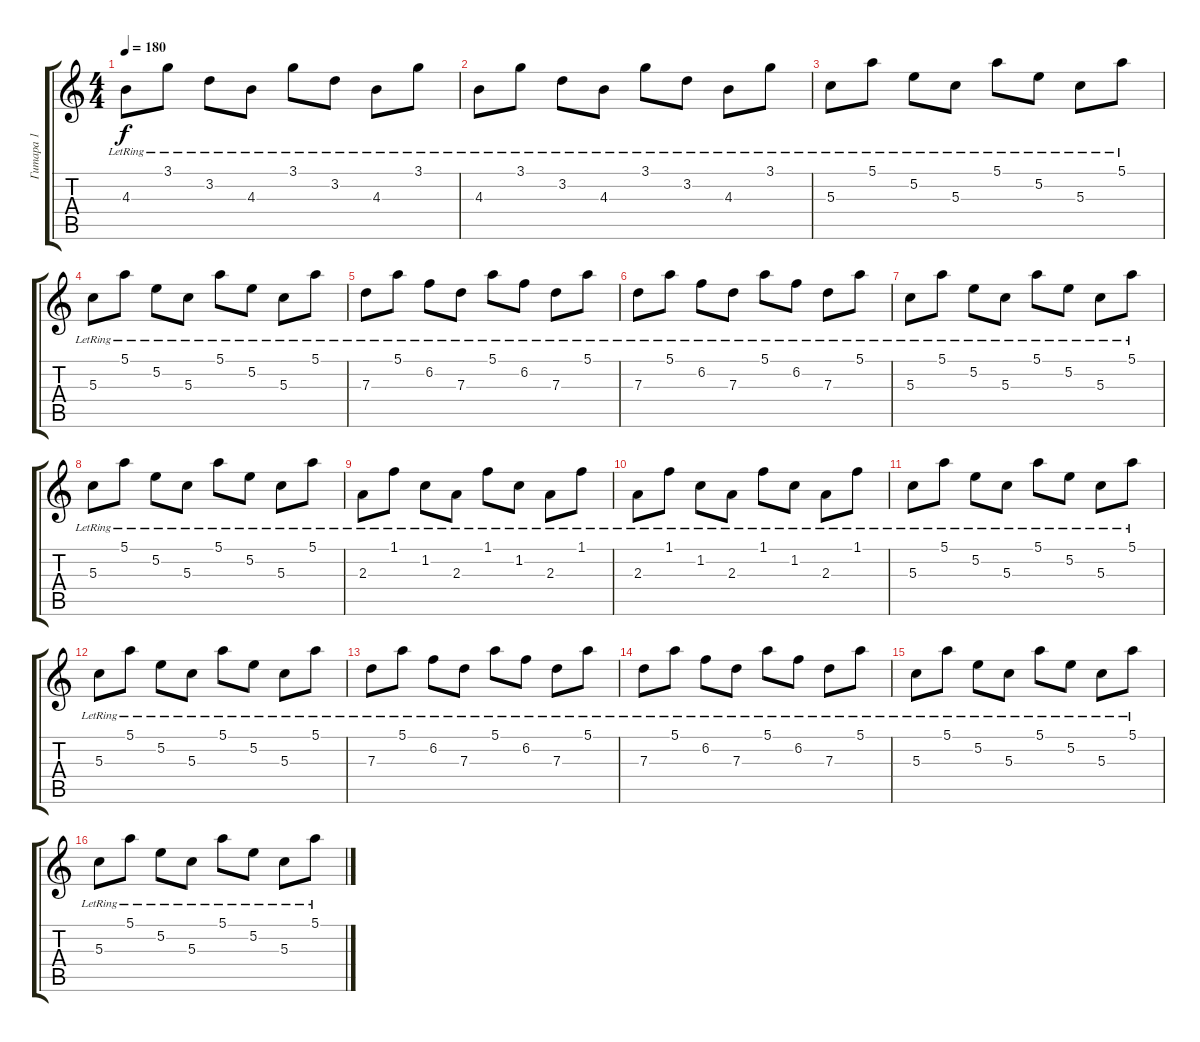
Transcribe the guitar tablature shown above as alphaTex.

\track ("Гитара 1" "Гитара 1") {instrument electricguitarjazz}
\staff {score tabs}
\tuning (E4 B3 G3 D3 A2 E2) {hide}
\ts (4 4)
\tempo 180
\clef g2
\ks c
4.3{lr}.8{dy f} 3.1{lr}.8 3.2{lr}.8 4.3{lr}.8 3.1{lr}.8 3.2{lr}.8 4.3{lr}.8 3.1{lr}.8 |
4.3{lr}.8 3.1{lr}.8 3.2{lr}.8 4.3{lr}.8 3.1{lr}.8 3.2{lr}.8 4.3{lr}.8 3.1{lr}.8 |
5.3{lr}.8 5.1{lr}.8 5.2{lr}.8 5.3{lr}.8 5.1{lr}.8 5.2{lr}.8 5.3{lr}.8 5.1{lr}.8 |
5.3{lr}.8 5.1{lr}.8 5.2{lr}.8 5.3{lr}.8 5.1{lr}.8 5.2{lr}.8 5.3{lr}.8 5.1{lr}.8 |
7.3{lr}.8 5.1{lr}.8 6.2{lr}.8 7.3{lr}.8 5.1{lr}.8 6.2{lr}.8 7.3{lr}.8 5.1{lr}.8 |
7.3{lr}.8 5.1{lr}.8 6.2{lr}.8 7.3{lr}.8 5.1{lr}.8 6.2{lr}.8 7.3{lr}.8 5.1{lr}.8 |
5.3{lr}.8 5.1{lr}.8 5.2{lr}.8 5.3{lr}.8 5.1{lr}.8 5.2{lr}.8 5.3{lr}.8 5.1{lr}.8 |
5.3{lr}.8 5.1{lr}.8 5.2{lr}.8 5.3{lr}.8 5.1{lr}.8 5.2{lr}.8 5.3{lr}.8 5.1{lr}.8 |
2.3{lr}.8 1.1{lr}.8 1.2{lr}.8 2.3{lr}.8 1.1{lr}.8 1.2{lr}.8 2.3{lr}.8 1.1{lr}.8 |
2.3{lr}.8 1.1{lr}.8 1.2{lr}.8 2.3{lr}.8 1.1{lr}.8 1.2{lr}.8 2.3{lr}.8 1.1{lr}.8 |
5.3{lr}.8 5.1{lr}.8 5.2{lr}.8 5.3{lr}.8 5.1{lr}.8 5.2{lr}.8 5.3{lr}.8 5.1{lr}.8 |
5.3{lr}.8 5.1{lr}.8 5.2{lr}.8 5.3{lr}.8 5.1{lr}.8 5.2{lr}.8 5.3{lr}.8 5.1{lr}.8 |
7.3{lr}.8 5.1{lr}.8 6.2{lr}.8 7.3{lr}.8 5.1{lr}.8 6.2{lr}.8 7.3{lr}.8 5.1{lr}.8 |
7.3{lr}.8 5.1{lr}.8 6.2{lr}.8 7.3{lr}.8 5.1{lr}.8 6.2{lr}.8 7.3{lr}.8 5.1{lr}.8 |
5.3{lr}.8 5.1{lr}.8 5.2{lr}.8 5.3{lr}.8 5.1{lr}.8 5.2{lr}.8 5.3{lr}.8 5.1{lr}.8 |
5.3{lr}.8 5.1{lr}.8 5.2{lr}.8 5.3{lr}.8 5.1{lr}.8 5.2{lr}.8 5.3{lr}.8 5.1{lr}.8
